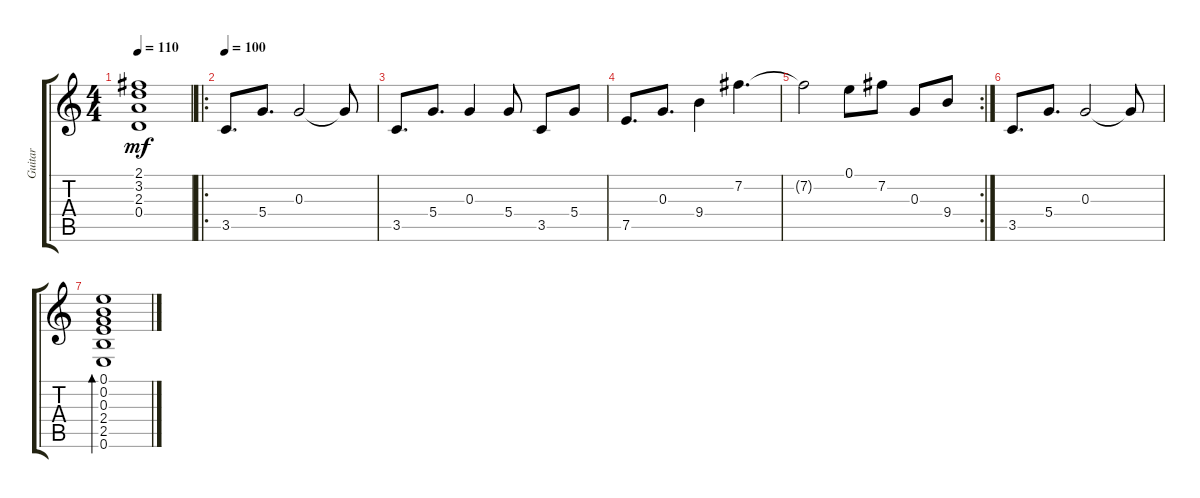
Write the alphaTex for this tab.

\track ("Guitar" "Guitar") {instrument acousticguitarsteel}
\staff {score tabs}
\tuning (E4 B3 G3 D3 A2 E2) {hide}
\ts (4 4)
\tempo 110
\clef g2
\ks c
(2.1{t} 3.2{t} 2.3{t} 0.4{t}).1{dy mf} |
\ro
\tempo 100
3.5.8{d} 5.4.8{d} 0.3.2 0.3{t}.8 |
3.5.8{d} 5.4.8{d} 0.3.4 5.4.8 3.5.8 5.4.8 |
7.5.8{d} 0.3.8{d} 9.4.4 7.2.4{d} |
\rc 2
7.2{t}.2 0.1.8 7.2.8 0.3.8 9.4.8 |
3.5.8{d} 5.4.8{d} 0.3.2 0.3{t}.8 |
(0.1 0.2 0.3 2.4 2.5 0.6).1{bd 480}
